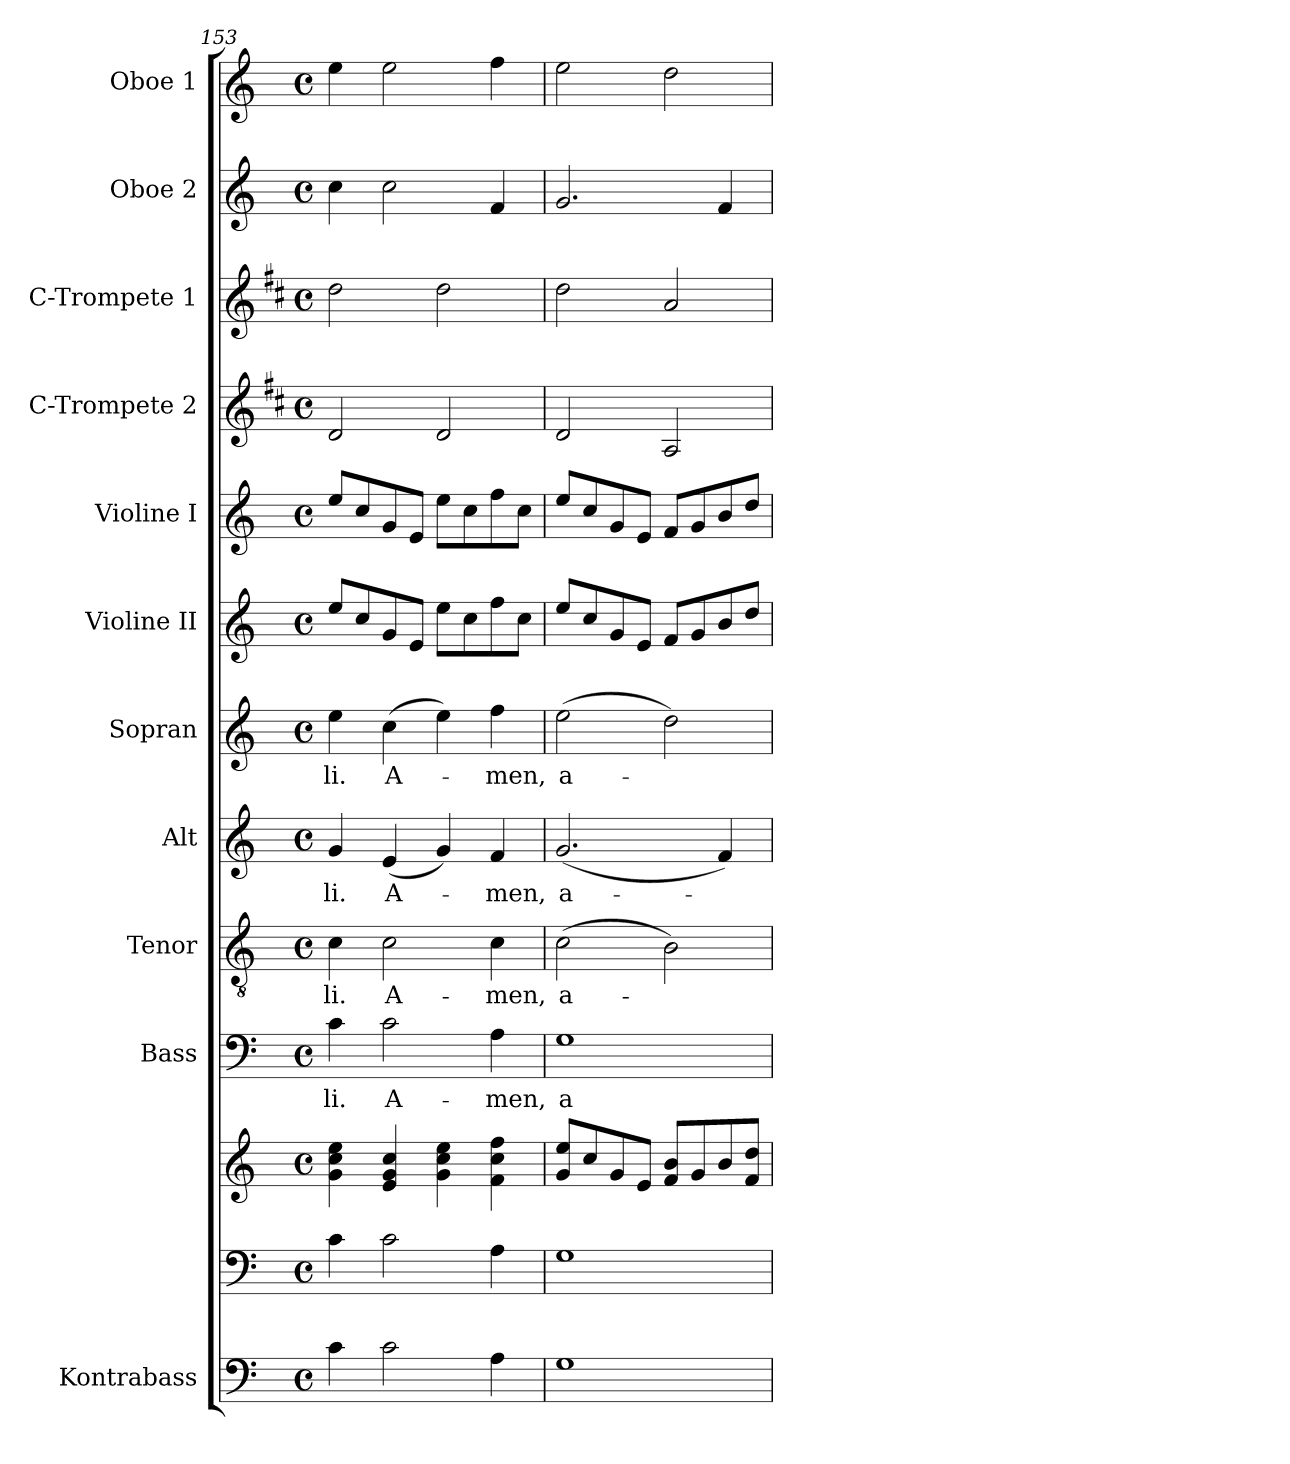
**kern	**kern	**kern	**kern	**text	**kern	**text	**kern	**text	**kern	**text	**kern	**kern	**kern	**kern	**kern	**kern
*part12	*part11	*part11	*part10	*part10	*part9	*part9	*part8	*part8	*part7	*part7	*part6	*part5	*part4	*part3	*part2	*part1
*staff13	*staff12	*staff11	*staff10	*staff10	*staff9	*staff9	*staff8	*staff8	*staff7	*staff7	*staff6	*staff5	*staff4	*staff3	*staff2	*staff1
*I"Kontrabass	*	*	*I"Bass	*	*I"Tenor	*	*I"Alt	*	*I"Sopran	*	*I"Violine II	*I"Violine I	*I"C-Trompete 2	*I"C-Trompete 1	*I"Oboe 2	*I"Oboe 1
*I'Kb.	*	*	*I'B.	*	*I'T.	*	*I'A.	*	*I'S.	*	*I'Vl. II	*I'Vl. I	*I'C Trp. 2	*I'C Trp. 1	*I'Ob. 2	*I'Ob. 1
*clefF4	*clefF4	*clefG2	*clefF4	*	*clefGv2	*	*clefG2	*	*clefG2	*	*clefG2	*clefG2	*clefG2	*clefG2	*clefG2	*clefG2
*ITrd7c12	*	*	*	*	*	*	*	*	*	*	*	*	*ITrd1c2	*ITrd1c2	*	*
*k[]	*k[]	*k[]	*k[]	*	*k[]	*	*k[]	*	*k[]	*	*k[]	*k[]	*k[]	*k[]	*k[]	*k[]
*C:	*C:	*C:	*C:	*	*C:	*	*C:	*	*C:	*	*C:	*C:	*C:	*C:	*C:	*C:
*M4/4	*M4/4	*M4/4	*M4/4	*	*M4/4	*	*M4/4	*	*M4/4	*	*M4/4	*M4/4	*M4/4	*M4/4	*M4/4	*M4/4
*met(c)	*met(c)	*met(c)	*met(c)	*	*met(c)	*	*met(c)	*	*met(c)	*	*met(c)	*met(c)	*met(c)	*met(c)	*met(c)	*met(c)
=153	=153	=153	=153	=153	=153	=153	=153	=153	=153	=153	=153	=153	=153	=153	=153	=153
!	!	!	!	!LO:LY:b	!	!LO:LY:b	!	!LO:LY:b	!	!LO:LY:b	!	!	!	!	!	!
4C\	4c\	4g\ 4cc\ 4ee\	4c\	-li.	4c\	-li.	4g/	-li.	4ee\	-li.	8ee/L	8ee/L	2c/	2cc\	4cc\	4ee\
.	.	.	.	.	.	.	.	.	.	.	8cc/	8cc/	.	.	.	.
!	!	!	!	!LO:LY:b	!	!LO:LY:b	!	!LO:LY:b	!	!LO:LY:b	!	!	!	!	!	!
2C\	2c\	4e/ 4g/ 4cc/	2c\	A-	2c\	A-	(<4e/	A-	(>4cc\	A-	8g/	8g/	.	.	2cc\	2ee\
.	.	.	.	.	.	.	.	.	.	.	8e/J	8e/J	.	.	.	.
.	.	4g\ 4cc\ 4ee\	.	.	.	.	4g/)	.	4ee\)	.	8ee\L	8ee\L	2c/	2cc\	.	.
.	.	.	.	.	.	.	.	.	.	.	8cc\	8cc\	.	.	.	.
!	!	!	!	!LO:LY:b	!	!LO:LY:b	!	!LO:LY:b	!	!LO:LY:b	!	!	!	!	!	!
4AA\	4A\	4f\ 4cc\ 4ff\	4A\	-men,	4c\	-men,	4f/	-men,	4ff\	-men,	8ff\	8ff\	.	.	4f/	4ff\
.	.	.	.	.	.	.	.	.	.	.	8cc\J	8cc\J	.	.	.	.
=154	=154	=154	=154	=154	=154	=154	=154	=154	=154	=154	=154	=154	=154	=154	=154	=154
!	!	!	!	!LO:LY:b	!	!LO:LY:b	!	!LO:LY:b	!	!LO:LY:b	!	!	!	!	!	!
1GG	1G	8g/ 8ee/L	1G	a-	(>2c\	a-	(<2.g/	a-	(>2ee\	a-	8ee/L	8ee/L	2c/	2cc\	2.g/	2ee\
.	.	8cc/	.	.	.	.	.	.	.	.	8cc/	8cc/	.	.	.	.
.	.	8g/	.	.	.	.	.	.	.	.	8g/	8g/	.	.	.	.
.	.	8e/J	.	.	.	.	.	.	.	.	8e/J	8e/J	.	.	.	.
.	.	8f/ 8b/L	.	.	2B\)	.	.	.	2dd\)	.	8f/L	8f/L	2G/	2g/	.	2dd\
.	.	8g/	.	.	.	.	.	.	.	.	8g/	8g/	.	.	.	.
.	.	8b/	.	.	.	.	4f/)	.	.	.	8b/	8b/	.	.	4f/	.
.	.	8f/ 8dd/J	.	.	.	.	.	.	.	.	8dd/J	8dd/J	.	.	.	.
=	=	=	=	=	=	=	=	=	=	=	=	=	=	=	=	=
*-	*-	*-	*-	*-	*-	*-	*-	*-	*-	*-	*-	*-	*-	*-	*-	*-
